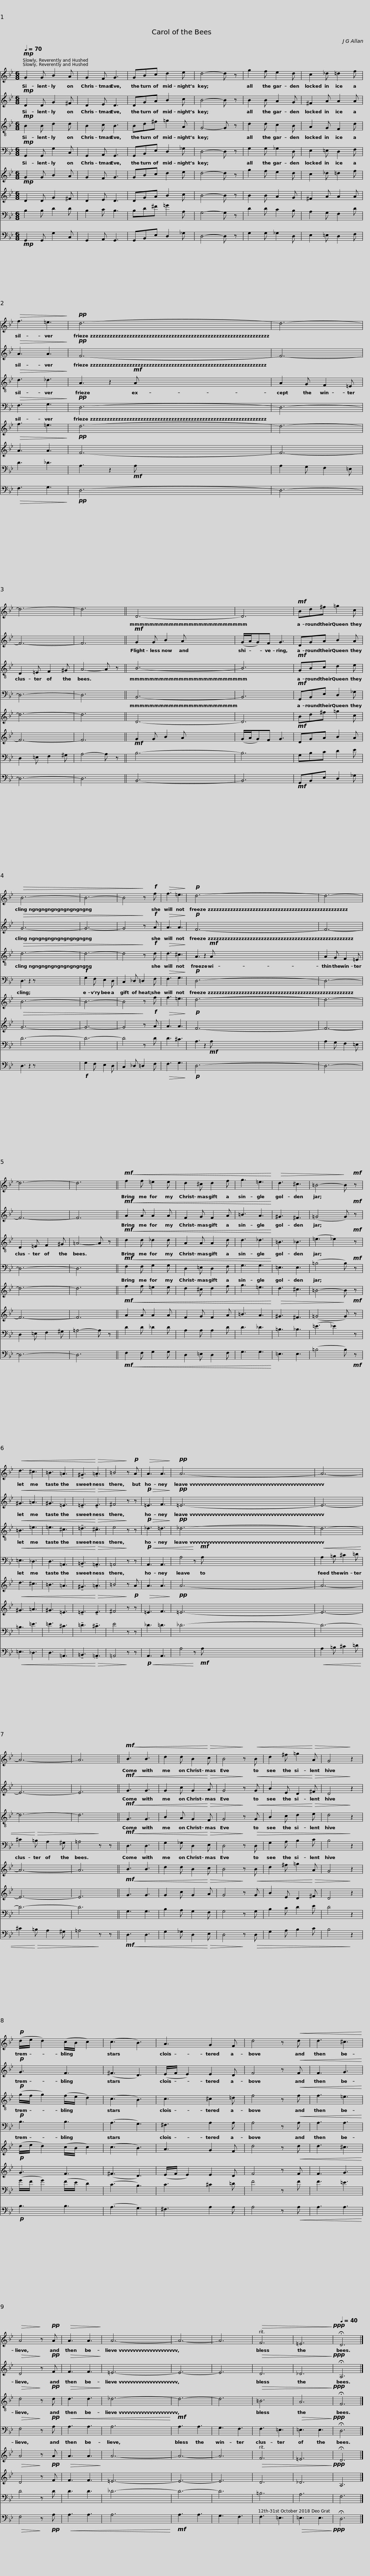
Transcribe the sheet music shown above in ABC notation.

X:1
%%score 1 2 3 4 5 6 7 8
L:1/8
Q:1/4=70
M:6/8
I:linebreak $
K:Bb
V:1 treble
V:2 treble
V:3 treble-8
V:4 bass
V:5 treble
V:6 treble
V:7 bass
V:8 bass
V:1
!mp! G2 G B2 A | G2 F G3 | GBc d2 e | d4- d z | g2 f e2 d |$ %5
 c2 _d =d2 f |!>(! f3 =e3!>)! |!pp! d6- |$ d6- | d6- | %10
 d6 || D6- |$ D6 |!mf! Bd^f =g2 c |!>(! B6- | %15
 B6- |$ B4!>)! z!f! f |!>(! f3 =e3!>)! |!p! d6- |$ d6- | %20
 d6- | d6 ||!mf!!<(! f2 f =e2 e | d2 ^c d2 f | g3 =e3!<)! |$ %25
!>(! d3 ^c3 | =B4-!>)! B!mf! z |!<(! d3 ^c3 | =B3 =A3 | !tenuto!^G3!<)!!>(! !tenuto!=A3 | %30
 =B4!>)! z!p! A |!>(! A3 A3!>)! |$!pp! A6- | A6- | A6- | %35
 A6 ||$!mf!!<(! B3 B3 | d2 d B2!<)!!>(! c | B4!>)! z!<(! B | d2 ^f =g2!<)!!>(! A | %40
 G4!>)! z2 |!p! (d/e/ d2) (c/B/ c2) | (c3 B3) |$ A3 G2 F | d4 z!<(! d | %45
 d3 ^c3!<)! |!>(! A4!>)! z!pp! A |!>(! A3 A3!>)! | A6- | A6- |$ %50
 A6 |!>(! F6 | =E6!>)!!ppp! |[Q:1/4=40][Q:1/4=40] !fermata!D6 |] %54
V:2
!mp! D2 D G2 ^F | D2 E D3 | DGA B2 c | B4- B z | B2 B A2 G |$ %5
 ^F2 A A2 A |!>(! A3 A3!>)! |!pp! F6- |$ F6- | F6- | %10
 F6 ||!mf! G2 G B2 A |$ (G/A/G)F G3 | DGA B2 A |!>(! G6- | %15
 G6- |$ G4!>)! z!f! A |!>(! A3 A3!>)! |!p! F6- |$ F6- | %20
 F6- | F6 ||!mf!!<(! A2 A A2 A | F2 G F2 A | =B3 A3!<)! |$ %25
 ^G3 ^F3 | (=G4 G)!mf! z |!<(! ^G3 =A3 | ^G3 =E3 | !tenuto!=E3!<)!!>(! !tenuto!E3 | %30
 ^F4!>)! z z |!p!!>(! =E3 F3!>)! |$!pp! =E6- | E6- | E6- | %35
 E6 ||$!mf!!<(! G3 G3 | G2 c G2!<)!!>(! A | G4!>)! z!<(! G | B2 E D2!<)!!>(! ^F | %40
 D4!>)! z2 |!p! G3 F3 | (^F3 D3) |$ (E/F/ E2) E2 D | F4 z!<(! F | %45
 F3 G3!<)! |!>(! D4!>)! z!pp! F |!>(! F3 F3!>)! | =E6- | E6- |$ %50
 E6 |!>(! D6 | _D6!>)!!ppp! | !fermata!A,6 |] %54
V:3
!mp! B2 B d2 d | B2 c B3 | Bd^f =g2 A | G4- G z | d2 d c2 B |$ %5
 A2 G F2 d |!>(! d3 _d3!>)! | A3 z2!mf! A |$ A2 G F2 =E | D2 =E F2 ^G | %10
 A4- A z || B6- |$ B6 |!mf! GBc d2 e |!>(! d6- | %15
 d6- |$ d4!>)! z!f! d |!>(! d3 ^c3!>)! | A3 z2!mf! A |$ A2 G F2 =E | %20
 D2 =E F2 ^G | =A4- A z ||!mf!!<(! d2 d _d2 d | A2 A A2 d | d3 _d3!<)! |$ %25
 =B3 _B3 | (=e3 _e2)!mf! z |!<(! =B3 =e3 | =e3 ^c3 | !tenuto!=d3!<)!!>(! !tenuto!^c3 | %30
 e4!>)! z z |!p!!>(! _d3 =d3!>)! |$!pp! _d6- | d6- | d6- | %35
 d6 ||$!mf!!<(! G3 G3 | B2 A G2!<)!!>(! F | G4!>)! z!<(! G | B2 c d2!<)!!>(! e | %40
 d4!>)! z2 |!p! (g/f/ g2) (f/e/ d2) | (c3 B3) |$ c3 ^c2 =d | f4 z!<(! f | %45
 f3 =e3!<)! |!>(! d4!>)! z!pp! d |!>(! d3 d3!>)! | _d6- | d6- |$ %50
 d6 |!>(! =B6 | A6!>)!!ppp! | !fermata!F6 |] %54
V:4
!mp! G,,2 G,, G,2 C, | G,,2 A,, G,,3 | G,,B,,E, D,2 _G, | D,4- D, z | G,2 G, _G,2 D, |$ %5
 E,2 =E, D,2 F, |!>(! F,3 G,3!>)! |!pp! D,6- |$ D,6- | D,6- | %10
 D,6 || B,,6- |$ B,,6 |!mf! G,,B,,E, D,2 _G, | D,3 z2 z | %15
!f! G,2 F, E,2 D, |$ C,2 _D, =D,2 F, |!>(! F,3 G,3!>)! |!p! D,6- |$ D,6- | %20
 D,6- | D,6 ||!mf!!<(! F,2 F, G,2 G, | D,2 =E, D,2 F, | G,3 G,3!<)! |$ %25
 =E,3 E,3 | (=B,4 B,)!mf! z |!<(! =E,3 _D,3 | D,3 =A,,3 | !tenuto!=B,,3!<)!!>(! !tenuto!=A,,3 | %30
 =A,,4!>)! z z |!p!!<(! A,,3 A,,3 |$ A,4!<)! z!mf! A, |!<(! A,2 =B, ^C2 =D | ^C2!<)!!>(! =B, A,2 ^G, | %35
 =A,4!>)! z z ||$!mf!!<(! D,3 D,3 | G,2 _G, D,2!<)!!>(! E, | D,4!>)! z!>(! D, | G,2 A, B,2 C | %40
 B,4!>)! z2 |!p! B,3 B,3 | (A,3 G,3) |$ ^F,3 A,2 A, | A,4 z!<(! A, | %45
 A,3 A,3!<)! |!>(! F,4!>)! z!pp! A, |!<(! A,3 A,3 | A,6!<)! |!mf! A,3 A,3 |$ %50
 G,3 F,3 | F,3 =E,3 |!>(! =E,3 E,3!>)!!ppp! | !fermata!D,6 |] %54
V:5
!mp! G2 G B2 A | G2 F G3 | GBc d2 e | d4- d z | g2 f e2 d |$ %5
 c2 _d =d2 f |!>(! f3 =e3!>)! |!pp! d6- |$ d6- | d6- | %10
 d6 || D6- |$ D6 |!mf! Bd^f =g2 c |!>(! B6- | %15
 B6- |$ B4!>)! z!f! f |!>(! f3 =e3!>)! |!p! d6- |$ d6- | %20
 d6- | d6 ||!mf!!<(! f2 f =e2 e | d2 ^c d2 f | g3 =e3!<)! |$ %25
!>(! d3 ^c3 | =B4-!>)! B!mf! z |!<(! d3 ^c3 | =B3 =A3 | !tenuto!^G3!<)!!>(! !tenuto!=A3 | %30
 =B4!>)! z!p! A |!>(! A3 A3!>)! |$!pp! A6- | A6- | A6- | %35
 A6 ||$!mf!!<(! B3 B3 | d2 d B2!<)!!>(! c | B4!>)! z!<(! B | d2 ^f =g2!<)!!>(! A | %40
 G4!>)! z2 |!p! (d/e/ d2) (c/B/ c2) | (c3 B3) |$ A3 G2 F | d4 z!<(! d | %45
 d3 ^c3!<)! |!>(! A4!>)! z!pp! A |!>(! A3 A3!>)! | A6- | A6- |$ %50
 A6 |!>(! F6 | =E6!>)!!ppp! | !fermata!D6 |] %54
V:6
 D2 D G2 ^F | D2 E D3 | DGA B2 c | B4- B z | B2 B A2 G |$ %5
 ^F2 A A2 A | A3 A3 | F6- |$ F6- | F6- | %10
 F6 ||!mf! G2 G B2 A |$ (G/A/G)F G3 | DGA B2 A | G6- | %15
 G6- |$ G4 z A | A3 A3 | F6- |$ F6- | %20
 F6- | F6 || A2 A A2 A | F2 G F2 A | =B3 A3 |$ %25
 ^G3 ^F3 | (=G4 G) z | ^G3 =A3 | ^G3 =E3 | !tenuto!=E3 !tenuto!E3 | %30
 ^F4 z z | =E3 F3 |$ =E6- | E6- | E6- | %35
 E6 ||$ G3 G3 | G2 c G2 A | G4 z G | B2 E D2 ^F | %40
 D4 z2 | G3 F3 | (^F3 D3) |$ (E/F/ E2) E2 D | F4 z F | %45
 F3 G3 | D4 z F | F3 F3 | =E6- | E6- |$ %50
 E6 | D6 | _D6 | A,6 |] %54
V:7
 B,2 B, D2 D | B,2 C B,3 | B,D^F =G2 A, | G,4- G, z | D2 D C2 B, |$ %5
 A,2 G, F,2 D | D3 _D3 | A,3 z2!mf! A, |$ A,2 G, F,2 =E, | D,2 =E, F,2 ^G, | %10
 A,4- A, z || B,6- |$ B,6 | G,B,C D2 E | D6- | %15
 D6- |$ D4 z D | D3 ^C3 | A,3 z2!mf! A, |$ A,2 G, F,2 =E, | %20
 D,2 =E, F,2 ^G, | =A,4- A, z || D2 D _D2 D | A,2 A, A,2 D | D3 _D3 |$ %25
 =B,3 _B,3 | (=E3 _E2) z | =B,3 =E3 | =E3 ^C3 | !tenuto!=D3 !tenuto!^C3 | %30
 E4 z z | _D3 =D3 |$ _D6- | D6- | D6- | %35
 D6 ||$ G,3 G,3 | B,2 A, G,2 F, | G,4 z G, | B,2 C D2 E | %40
 D4 z2 | (G/F/ G2) (F/E/ D2) | (C3 B,3) |$ C3 ^C2 =D | F4 z F | %45
 F3 =E3 | D4 z D | D3 D3 | _D6- | D6- |$ %50
 D6 | =B,6 | A,6 | F,6 |] %54
V:8
!mp! G,,2 G,, G,2 C, | G,,2 A,, G,,3 | G,,B,,E, D,2 _G, | D,4- D, z | G,2 G, _G,2 D, |$ %5
 E,2 =E, D,2 F, |!>(! F,3 G,3!>)! |!pp! D,6- |$ D,6- | D,6- | %10
 D,6 || B,,6- |$ B,,6 |!mf! G,,B,,E, D,2 _G, | D,3 z2 z | %15
!f! G,2 F, E,2 D, |$ C,2 _D, =D,2 F, |!>(! F,3 G,3!>)! |!p! D,6- |$ D,6- | %20
 D,6- | D,6 ||!mf!!<(! F,2 F, G,2 G, | D,2 =E, D,2 F, | G,3 G,3!<)! |$ %25
 =E,3 E,3 | (=B,4 B,)!mf! z |!<(! =E,3 _D,3 | D,3 =A,,3 | !tenuto!=B,,3!<)!!>(! !tenuto!=A,,3 | %30
 =A,,4!>)! z z |!p!!<(! A,,3 A,,3 |$ A,4!<)! z!mf! A, |!<(! A,2 =B, ^C2 =D | ^C2!<)!!>(! =B, A,2 ^G, | %35
 =A,4!>)! z z ||$!mf!!<(! D,3 D,3 | G,2 _G, D,2!<)!!>(! E, | D,4!>)! z!>(! D, | G,2 A, B,2 C | %40
 B,4!>)! z2 |!p! B,3 B,3 | (A,3 G,3) |$ ^F,3 A,2 A, | A,4 z!<(! A, | %45
 A,3 A,3!<)! |!>(! F,4!>)! z!pp! A, |!<(! A,3 A,3 | A,6!<)! |!mf! A,3 A,3 |$ %50
 G,3 F,3 | F,3 =E,3 |!>(! =E,3 E,3!>)!!ppp! | !fermata!D,6 |] %54
